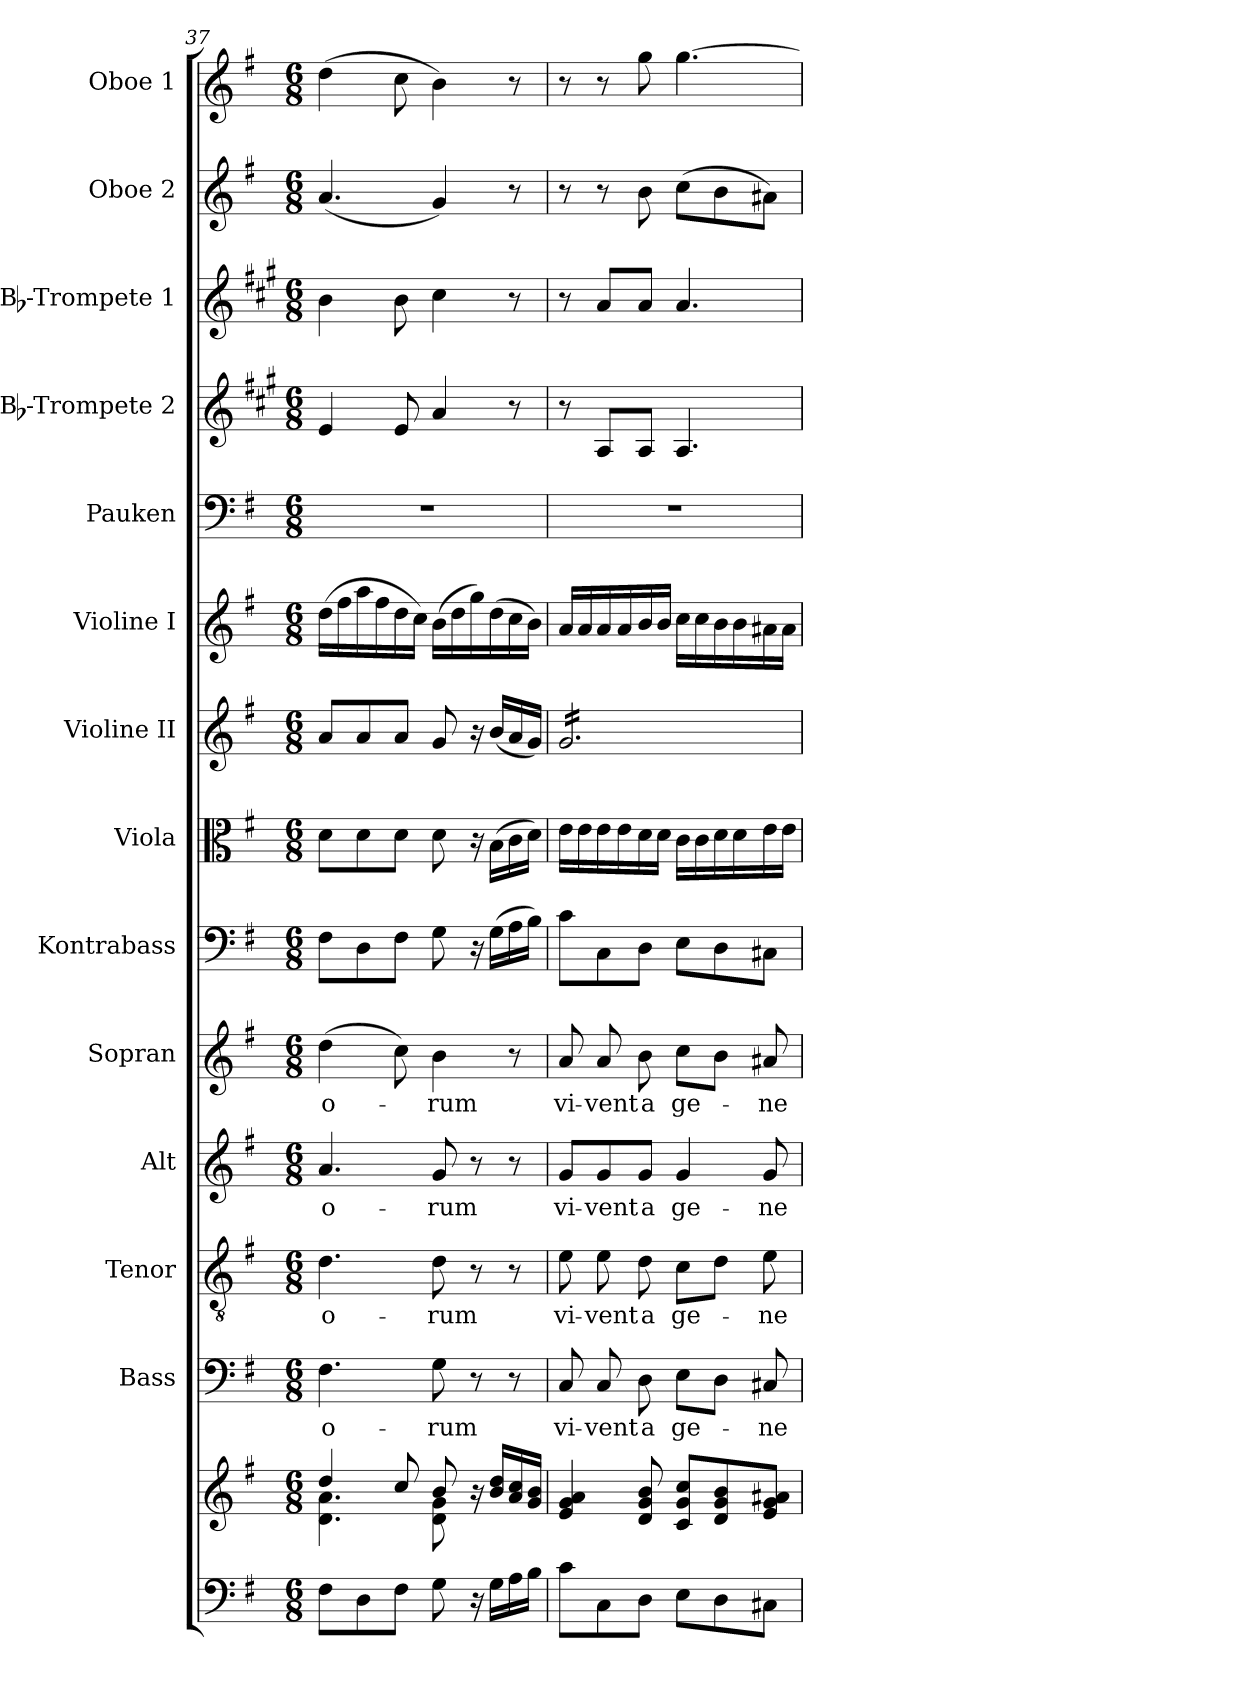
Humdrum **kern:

**kern	**kern	**kern	**text	**kern	**text	**kern	**text	**kern	**text	**kern	**kern	**kern	**kern	**kern	**kern	**kern	**kern	**kern
*part14	*part14	*part13	*part13	*part12	*part12	*part11	*part11	*part10	*part10	*part9	*part8	*part7	*part6	*part5	*part4	*part3	*part2	*part1
*staff15	*staff14	*staff13	*staff13	*staff12	*staff12	*staff11	*staff11	*staff10	*staff10	*staff9	*staff8	*staff7	*staff6	*staff5	*staff4	*staff3	*staff2	*staff1
*	*	*I"Bass	*	*I"Tenor	*	*I"Alt	*	*I"Sopran	*	*I"Kontrabass	*I"Viola	*I"Violine II	*I"Violine I	*I"Pauken	*I"Bb-Trompete 2	*I"Bb-Trompete 1	*I"Oboe 2	*I"Oboe 1
*	*	*I'B.	*	*I'T.	*	*I'A.	*	*I'S.	*	*I'Kb.	*I'Vla.	*I'Vl. II	*I'Vl. I	*I'Pk.	*I'Bb Trp. 2	*I'Bb Trp. 1	*I'Ob. 2	*I'Ob. 1
*clefF4	*clefG2	*clefF4	*	*clefGv2	*	*clefG2	*	*clefG2	*	*clefF4	*clefC3	*clefG2	*clefG2	*clefF4	*clefG2	*clefG2	*clefG2	*clefG2
*	*	*	*	*	*	*	*	*	*	*ITrd7c12	*	*	*	*	*ITrd1c2	*ITrd1c2	*	*
*k[f#]	*k[f#]	*k[f#]	*	*k[f#]	*	*k[f#]	*	*k[f#]	*	*k[f#]	*k[f#]	*k[f#]	*k[f#]	*k[f#]	*k[f#]	*k[f#]	*k[f#]	*k[f#]
*G:	*G:	*G:	*	*G:	*	*G:	*	*G:	*	*G:	*G:	*G:	*G:	*G:	*G:	*G:	*G:	*G:
*M6/8	*M6/8	*M6/8	*	*M6/8	*	*M6/8	*	*M6/8	*	*M6/8	*M6/8	*M6/8	*M6/8	*M6/8	*M6/8	*M6/8	*M6/8	*M6/8
=37	=37	=37	=37	=37	=37	=37	=37	=37	=37	=37	=37	=37	=37	=37	=37	=37	=37	=37
*	*^	*	*	*	*	*	*	*	*	*	*	*	*	*	*	*	*	*
!	!	!	!	!LO:LY:b	!	!LO:LY:b	!	!LO:LY:b	!	!LO:LY:b	!	!	!	!	!	!	!	!	!
8F#\L	4dd/	4.d\ 4.a\	4.F#\	-o-	4.d\	-o-	4.a/	-o-	(>4dd\	-o-	8FF#\L	8d\L	8a/L	(>16dd\LL	2.r	4d/	4a\	(<4.a/	(>4dd\
.	.	.	.	.	.	.	.	.	.	.	.	.	.	16ff#\	.	.	.	.	.
8D\	.	.	.	.	.	.	.	.	.	.	8DD\	8d\	8a/	16aa\	.	.	.	.	.
.	.	.	.	.	.	.	.	.	.	.	.	.	.	16ff#\	.	.	.	.	.
8F#\J	8cc/	.	.	.	.	.	.	.	8cc\)	.	8FF#\J	8d\J	8a/J	16dd\	.	8d/	8a\	.	8cc\
.	.	.	.	.	.	.	.	.	.	.	.	.	.	16cc\JJ)	.	.	.	.	.
!	!	!	!	!LO:LY:b	!	!LO:LY:b	!	!LO:LY:b	!	!LO:LY:b	!	!	!	!	!	!	!	!	!
8G\	8b/	8d\ 8g\	8G\	-rum	8d\	-rum	8g/	-rum	4b\	-rum	8GG\	8d\	8g/	(>16b\LL	.	4g/	4b\	4g/)	4b\)
.	.	.	.	.	.	.	.	.	.	.	.	.	.	16dd\	.	.	.	.	.
16r	16r	4ryy	8r	.	8r	.	8r	.	.	.	16r	16r	16r	16gg\)	.	.	.	.	.
16G\LL	16b/ 16dd/LL	.	.	.	.	.	.	.	.	.	(>16GG\LL	(>16B\LL	(<16b/LL	(>16dd\	.	.	.	.	.
16A\	16a/ 16cc/	.	8r	.	8r	.	8r	.	8r	.	16AA\	16c\	16a/	16cc\	.	8r	8r	8r	8r
16B\JJ	16g/ 16b/JJ	.	.	.	.	.	.	.	.	.	16BB\JJ)	16d\JJ)	16g/JJ)	16b\JJ)	.	.	.	.	.
*	*v	*v	*	*	*	*	*	*	*	*	*	*	*	*	*	*	*	*	*
=38	=38	=38	=38	=38	=38	=38	=38	=38	=38	=38	=38	=38	=38	=38	=38	=38	=38	=38
!	!	!	!LO:LY:b	!	!LO:LY:b	!	!LO:LY:b	!	!LO:LY:b	!	!	!	!	!	!	!	!	!
*	*	*	*	*	*	*	*	*	*	*	*	*tremolo	*	*	*	*	*	*
8c\L	4e/ 4g/ 4a/	8C/	vi-	8e\	vi-	8g/L	vi-	8a/	vi-	8C\L	16e\LL	16g/LL	16a/LL	2.r	8r	8r	8r	8r
.	.	.	.	.	.	.	.	.	.	.	16e\	16g/	16a/	.	.	.	.	.
!	!	!	!LO:LY:b	!	!LO:LY:b	!	!LO:LY:b	!	!LO:LY:b	!	!	!	!	!	!	!	!	!
8C\	.	8C/	-vent	8e\	-vent	8g/	-vent	8a/	-vent	8CC\	16e\	16g/	16a/	.	8G/L	8g/L	8r	8r
.	.	.	.	.	.	.	.	.	.	.	16e\	16g/	16a/	.	.	.	.	.
!	!	!	!LO:LY:b	!	!LO:LY:b	!	!LO:LY:b	!	!LO:LY:b	!	!	!	!	!	!	!	!	!
8D\J	8d/ 8g/ 8b/	8D\	a	8d\	a	8g/J	a	8b\	a	8DD\J	16d\	16g/	16b/	.	8G/J	8g/J	8b\	8gg\
.	.	.	.	.	.	.	.	.	.	.	16d\JJ	16g/	16b/JJ	.	.	.	.	.
!	!	!	!LO:LY:b	!	!LO:LY:b	!	!LO:LY:b	!	!LO:LY:b	!	!	!	!	!	!	!	!	!
8E\L	8c/ 8g/ 8cc/L	8E\L	ge-	8c\L	ge-	4g/	ge-	8cc\L	ge-	8EE\L	16c\LL	16g/	16cc\LL	.	4.G/	4.g/	(>8cc\L	[4.gg\
.	.	.	.	.	.	.	.	.	.	.	16c\	16g/	16cc\	.	.	.	.	.
8D\	8d/ 8g/ 8b/	8D\J	.	8d\J	.	.	.	8b\J	.	8DD\	16d\	16g/	16b\	.	.	.	8b\	.
.	.	.	.	.	.	.	.	.	.	.	16d\	16g/	16b\	.	.	.	.	.
!	!	!	!LO:LY:b	!	!LO:LY:b	!	!LO:LY:b	!	!LO:LY:b	!	!	!	!	!	!	!	!	!
8C#X\J	8e/ 8g/ 8a#X/J	8C#X/	-ne-	8e\	-ne-	8g/	-ne-	8a#X/	-ne-	8CC#X\J	16e\	16g/	16a#X\	.	.	.	8a#X\J)	.
.	.	.	.	.	.	.	.	.	.	.	16e\JJ	16g/JJ	16a#\JJ	.	.	.	.	.
*	*	*	*	*	*	*	*	*	*	*	*	*Xtremolo	*	*	*	*	*	*
=	=	=	=	=	=	=	=	=	=	=	=	=	=	=	=	=	=	=
*-	*-	*-	*-	*-	*-	*-	*-	*-	*-	*-	*-	*-	*-	*-	*-	*-	*-	*-
